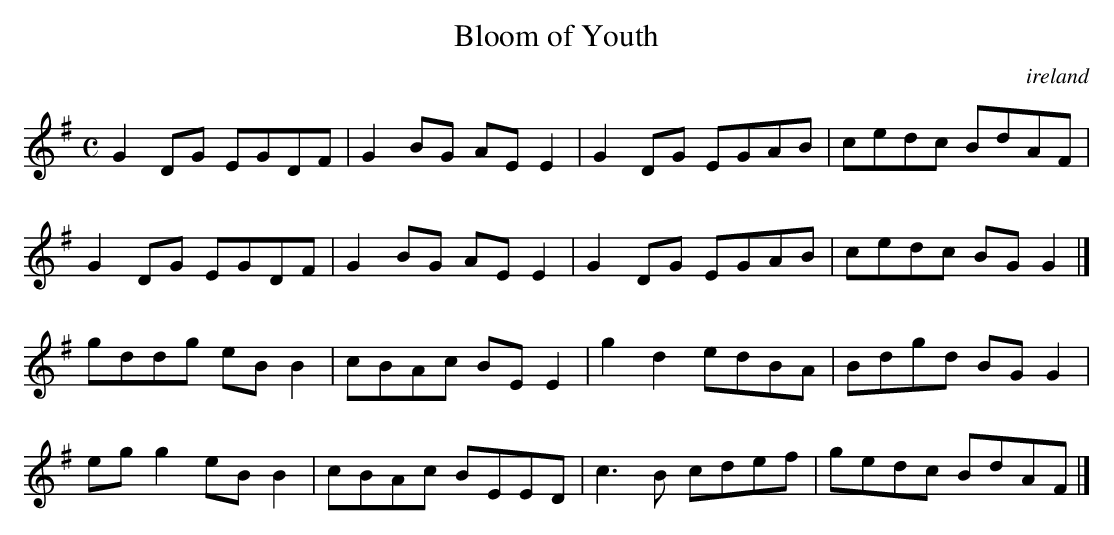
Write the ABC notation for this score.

X:1
T:Bloom of Youth
O:ireland
M:C
L:1/8
K:G Major
G2DG EGDF|G2BG AEE2|G2DG EGAB|cedc BdAF|!
G2DG EGDF|G2BG AEE2|G2DG EGAB|cedc BGG2|]!
gddg eBB2|cBAc BEE2|g2d2 edBA|Bdgd BGG2|!
egg2 eBB2|cBAc BEED|c3B cdef|gedc BdAF|]!
